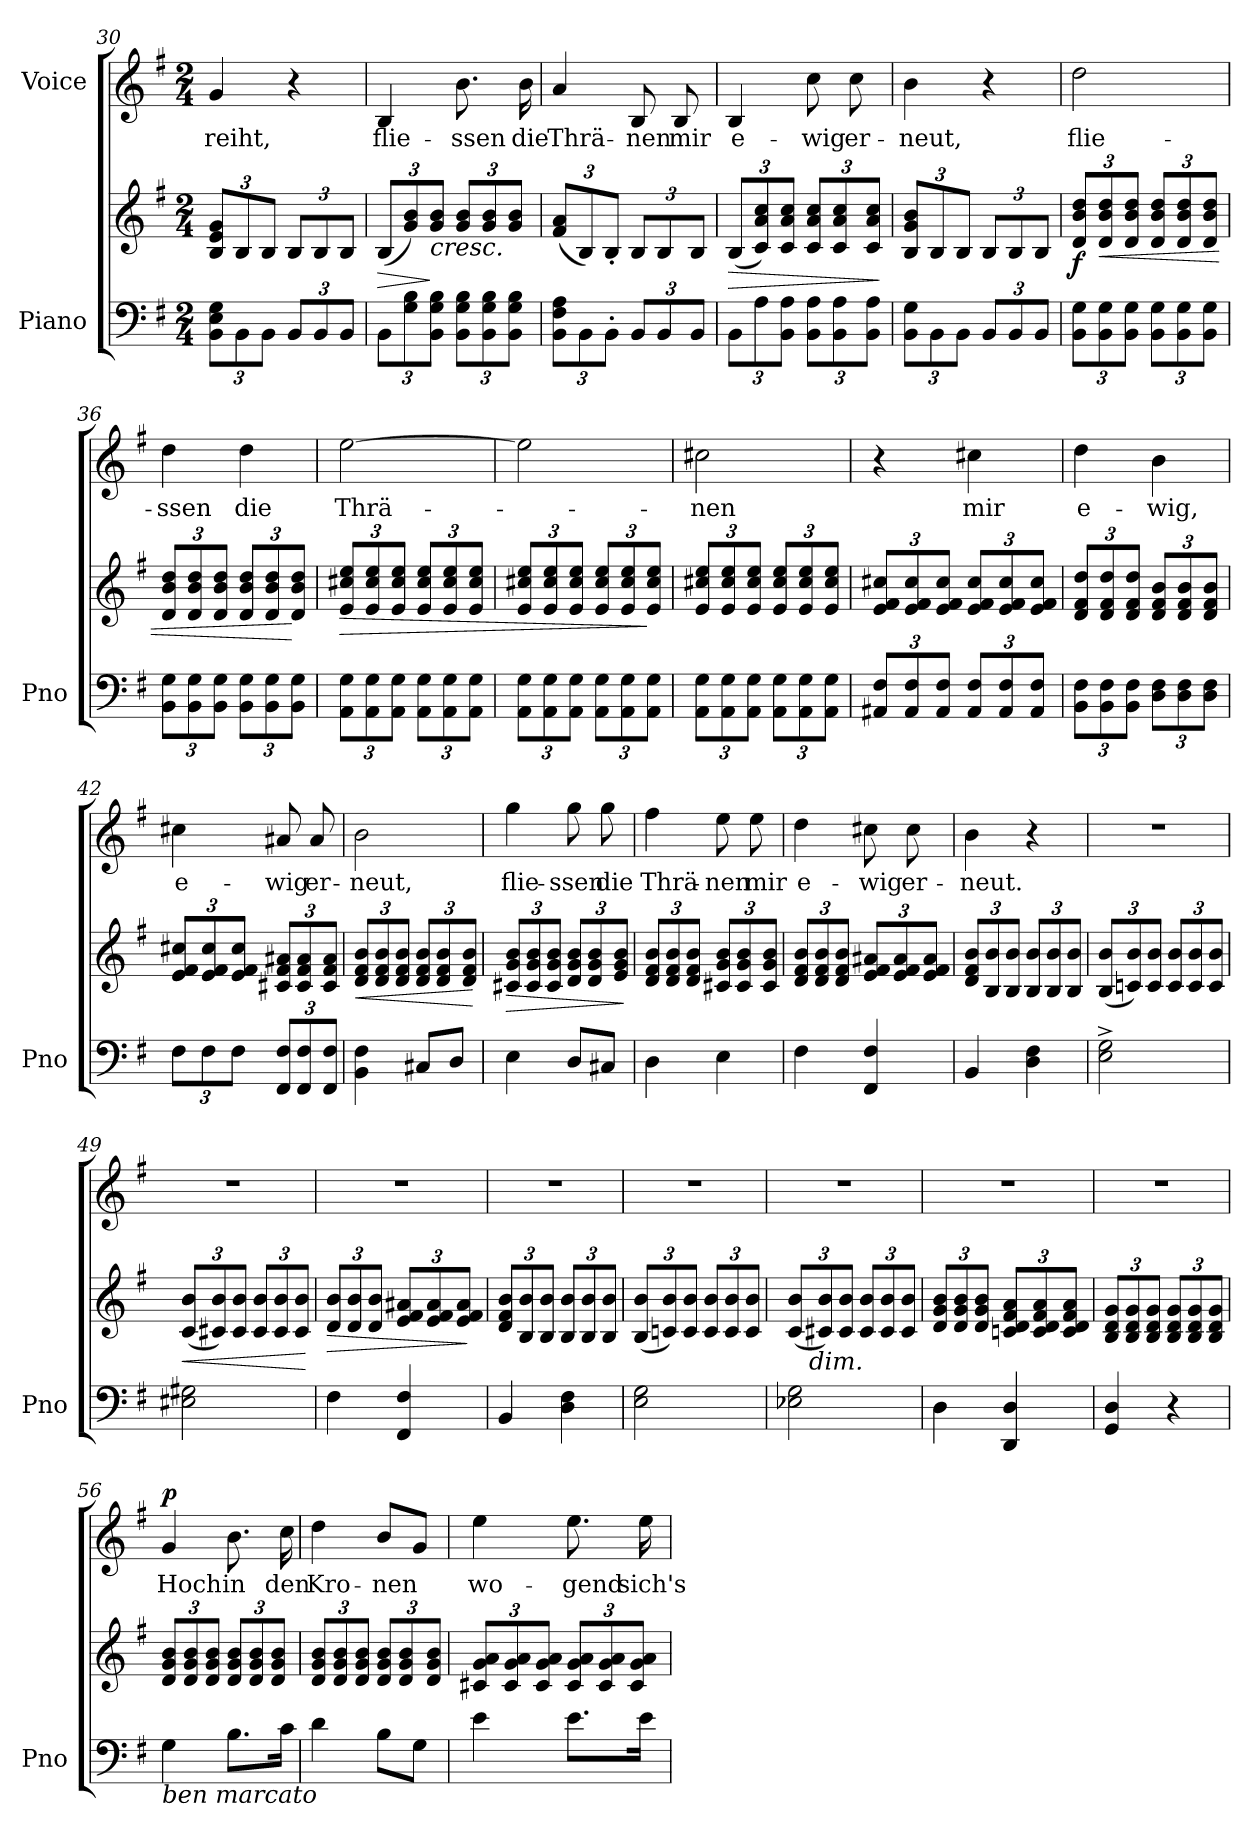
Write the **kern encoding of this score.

**kern	**kern	**dynam	**kern	**text	**dynam
*part2	*part2	*part2	*part1	*part1	*part1
*staff3	*staff2	*staff2/3	*staff1	*staff1	*staff1
*I"Piano	*	*	*I"Voice	*	*
*I'Pno	*	*	*	*	*
*clefF4	*clefG2	*	*clefG2	*	*
*k[f#]	*k[f#]	*	*k[f#]	*	*
*M2/4	*M2/4	*	*M2/4	*	*
*Xbrackettup	*Xbrackettup	*	*	*	*
=30	=30	=30	=30	=30	=30
!	!	!	!	!LO:LY:b	!
12BB\ 12E\ 12G\L	12B/ 12e/ 12g/L	.	4g/	reiht,	.
12BB\	12B/	.	.	.	.
12BB\J	12B/J	.	.	.	.
12BB/L	12B/L	.	4r	.	.
12BB/	12B/	.	.	.	.
12BB/J	12B/J	.	.	.	.
=31	=31	=31	=31	=31	=31
!	!	!LO:HP:b	!	!LO:LY:b	!
12BB\L	(<12B/L	>	4B/	flie-	.
12G\ 12B\	12g/ 12b/)	.	.	.	.
!	!LO:TX:b:i:t=cresc.	!	!	!	!
12BB\ 12G\ 12B\J	12g/ 12b/J	]	.	.	.
!	!	!	!	!LO:LY:b	!
12BB\ 12G\ 12B\L	12g/ 12b/L	.	8.b\	-ssen	.
12BB\ 12G\ 12B\	12g/ 12b/	.	.	.	.
12BB\ 12G\ 12B\J	12g/ 12b/J	.	.	.	.
!	!	!	!	!LO:LY:b	!
.	.	.	16b\	die	.
=32	=32	=32	=32	=32	=32
!	!	!	!	!LO:LY:b	!
12BB\ 12F#\ 12A\L	(<12f#/ 12a/L	.	4a/	Thrä-	.
12BB\	12B/)	.	.	.	.
12BB'\J	12B'/J	.	.	.	.
!	!	!	!	!LO:LY:b	!
12BB/L	12B/L	.	8B/	-nen	.
12BB/	12B/	.	.	.	.
!	!	!	!	!LO:LY:b	!
.	.	.	8B/	mir	.
12BB/J	12B/J	.	.	.	.
!!LO:PB:g=z
=33	=33	=33	=33	=33	=33
!	!	!LO:HP:b	!	!LO:LY:b	!
12BB\L	(<12B/L	>	4B/	e-	.
12A\	12c/ 12a/ 12cc/)	.	.	.	.
12BB\ 12A\J	12c/ 12a/ 12cc/J	.	.	.	.
!	!	!	!	!LO:LY:b	!
12BB\ 12A\L	12c/ 12a/ 12cc/L	.	8cc\	-wig	.
12BB\ 12A\	12c/ 12a/ 12cc/	.	.	.	.
!	!	!	!	!LO:LY:b	!
.	.	.	8cc\	er-	.
12BB\ 12A\J	12c/ 12a/ 12cc/J	.	.	.	.
.	.	]	.	.	.
=34	=34	=34	=34	=34	=34
!	!	!	!	!LO:LY:b	!
12BB\ 12G\L	12B/ 12g/ 12b/L	.	4b\	-neut,	.
12BB\	12B/	.	.	.	.
12BB\J	12B/J	.	.	.	.
12BB/L	12B/L	.	4r	.	.
12BB/	12B/	.	.	.	.
12BB/J	12B/J	.	.	.	.
=35	=35	=35	=35	=35	=35
!	!	!LO:DY:b	!	!LO:LY:b	!
12BB\ 12G\L	12d/ 12b/ 12dd/L	f	2dd\	flie-	.
!	!	!LO:HP:b	!	!	!
12BB\ 12G\	12d/ 12b/ 12dd/	<	.	.	.
12BB\ 12G\J	12d/ 12b/ 12dd/J	.	.	.	.
12BB\ 12G\L	12d/ 12b/ 12dd/L	.	.	.	.
12BB\ 12G\	12d/ 12b/ 12dd/	.	.	.	.
12BB\ 12G\J	12d/ 12b/ 12dd/J	.	.	.	.
=36	=36	=36	=36	=36	=36
!	!	!	!	!LO:LY:b	!
12BB\ 12G\L	12d/ 12b/ 12dd/L	.	4dd\	-ssen	.
12BB\ 12G\	12d/ 12b/ 12dd/	.	.	.	.
12BB\ 12G\J	12d/ 12b/ 12dd/J	.	.	.	.
!	!	!	!	!LO:LY:b	!
12BB\ 12G\L	12d/ 12b/ 12dd/L	.	4dd\	die	.
12BB\ 12G\	12d/ 12b/ 12dd/	.	.	.	.
12BB\ 12G\J	12d/ 12b/ 12dd/J	[	.	.	.
!!LO:LB:g=z
=37	=37	=37	=37	=37	=37
!	!	!LO:HP:b	!	!LO:LY:b	!
12AA\ 12G\L	12e/ 12cc#X/ 12ee/L	>	[2ee\	Thrä-	.
12AA\ 12G\	12e/ 12cc#/ 12ee/	.	.	.	.
12AA\ 12G\J	12e/ 12cc#/ 12ee/J	.	.	.	.
12AA\ 12G\L	12e/ 12cc#/ 12ee/L	.	.	.	.
12AA\ 12G\	12e/ 12cc#/ 12ee/	.	.	.	.
12AA\ 12G\J	12e/ 12cc#/ 12ee/J	.	.	.	.
=38	=38	=38	=38	=38	=38
12AA\ 12G\L	12e/ 12cc#X/ 12ee/L	.	2ee\]	.	.
12AA\ 12G\	12e/ 12cc#/ 12ee/	.	.	.	.
12AA\ 12G\J	12e/ 12cc#/ 12ee/J	.	.	.	.
12AA\ 12G\L	12e/ 12cc#/ 12ee/L	.	.	.	.
12AA\ 12G\	12e/ 12cc#/ 12ee/	.	.	.	.
12AA\ 12G\J	12e/ 12cc#/ 12ee/J	]	.	.	.
=39	=39	=39	=39	=39	=39
!	!	!	!	!LO:LY:b	!
12AA\ 12G\L	12e/ 12cc#X/ 12ee/L	.	2cc#X\	-nen	.
12AA\ 12G\	12e/ 12cc#/ 12ee/	.	.	.	.
12AA\ 12G\J	12e/ 12cc#/ 12ee/J	.	.	.	.
12AA\ 12G\L	12e/ 12cc#/ 12ee/L	.	.	.	.
12AA\ 12G\	12e/ 12cc#/ 12ee/	.	.	.	.
12AA\ 12G\J	12e/ 12cc#/ 12ee/J	.	.	.	.
=40	=40	=40	=40	=40	=40
12AA#X/ 12F#/L	12e/ 12f#/ 12cc#X/L	.	4r	.	.
12AA#/ 12F#/	12e/ 12f#/ 12cc#/	.	.	.	.
12AA#/ 12F#/J	12e/ 12f#/ 12cc#/J	.	.	.	.
!	!	!	!	!LO:LY:b	!
12AA#/ 12F#/L	12e/ 12f#/ 12cc#/L	.	4cc#X\	mir	.
12AA#/ 12F#/	12e/ 12f#/ 12cc#/	.	.	.	.
12AA#/ 12F#/J	12e/ 12f#/ 12cc#/J	.	.	.	.
!!LO:LB:g=z
=41	=41	=41	=41	=41	=41
!	!	!	!	!LO:LY:b	!
12BB\ 12F#\L	12d/ 12f#/ 12dd/L	.	4dd\	e-	.
12BB\ 12F#\	12d/ 12f#/ 12dd/	.	.	.	.
12BB\ 12F#\J	12d/ 12f#/ 12dd/J	.	.	.	.
!	!	!	!	!LO:LY:b	!
12D\ 12F#\L	12d/ 12f#/ 12b/L	.	4b\	-wig,	.
12D\ 12F#\	12d/ 12f#/ 12b/	.	.	.	.
12D\ 12F#\J	12d/ 12f#/ 12b/J	.	.	.	.
=42	=42	=42	=42	=42	=42
!	!	!	!	!LO:LY:b	!
12F#\L	12e/ 12f#/ 12cc#X/L	.	4cc#X\	e-	.
12F#\	12e/ 12f#/ 12cc#/	.	.	.	.
12F#\J	12e/ 12f#/ 12cc#/J	.	.	.	.
!	!	!	!	!LO:LY:b	!
12FF#/ 12F#/L	12c#X/ 12f#/ 12a#X/L	.	8a#X/	-wig	.
12FF#/ 12F#/	12c#/ 12f#/ 12a#/	.	.	.	.
!	!	!	!	!LO:LY:b	!
.	.	.	8a#/	er-	.
12FF#/ 12F#/J	12c#/ 12f#/ 12a#/J	.	.	.	.
=43	=43	=43	=43	=43	=43
!	!	!LO:HP:b	!	!LO:LY:b	!
4BB\ 4F#\	12d/ 12f#/ 12b/L	<	2b\	-neut,	.
.	12d/ 12f#/ 12b/	.	.	.	.
.	12d/ 12f#/ 12b/J	.	.	.	.
8C#X/L	12d/ 12f#/ 12b/L	.	.	.	.
.	12d/ 12f#/ 12b/	.	.	.	.
8D/J	.	.	.	.	.
.	12d/ 12f#/ 12b/J	.	.	.	.
.	.	[	.	.	.
=44	=44	=44	=44	=44	=44
!	!	!LO:HP:b	!	!LO:LY:b	!
4E\	12c#X/ 12g/ 12b/L	>	4gg\	flie-	.
.	12c#/ 12g/ 12b/	.	.	.	.
.	12c#/ 12g/ 12b/J	.	.	.	.
!	!	!	!	!LO:LY:b	!
8D/L	12d/ 12g/ 12b/L	.	8gg\	-ssen	.
.	12d/ 12g/ 12b/	.	.	.	.
!	!	!	!	!LO:LY:b	!
8C#X/J	.	.	8gg\	die	.
.	12e/ 12g/ 12b/J	.	.	.	.
.	.	]	.	.	.
!!LO:LB:g=z
=45	=45	=45	=45	=45	=45
!	!	!	!	!LO:LY:b	!
4D\	12d/ 12f#/ 12b/L	.	4ff#\	Thrä-	.
.	12d/ 12f#/ 12b/	.	.	.	.
.	12d/ 12f#/ 12b/J	.	.	.	.
!	!	!	!	!LO:LY:b	!
4E\	12c#X/ 12g/ 12b/L	.	8ee\	-nen	.
.	12c#/ 12g/ 12b/	.	.	.	.
!	!	!	!	!LO:LY:b	!
.	.	.	8ee\	mir	.
.	12c#/ 12g/ 12b/J	.	.	.	.
=46	=46	=46	=46	=46	=46
!	!	!	!	!LO:LY:b	!
4F#\	12d/ 12f#/ 12b/L	.	4dd\	e-	.
.	12d/ 12f#/ 12b/	.	.	.	.
.	12d/ 12f#/ 12b/J	.	.	.	.
!	!	!	!	!LO:LY:b	!
4FF#/ 4F#/	12e/ 12f#/ 12a#X/L	.	8cc#X\	-wig	.
.	12e/ 12f#/ 12a#/	.	.	.	.
!	!	!	!	!LO:LY:b	!
.	.	.	8cc#\	er-	.
.	12e/ 12f#/ 12a#/J	.	.	.	.
=47	=47	=47	=47	=47	=47
!	!	!	!	!LO:LY:b	!
4BB/	12d/ 12f#/ 12b/L	.	4b\	neut.	.
.	12B/ 12b/	.	.	.	.
.	12B/ 12b/J	.	.	.	.
4D\ 4F#\	12B/ 12b/L	.	4r	.	.
.	12B/ 12b/	.	.	.	.
.	12B/ 12b/J	.	.	.	.
=48	=48	=48	=48	=48	=48
2E\^ 2G\^	(<12B/ 12b/L	.	2r	.	.
.	12cn/ 12b/)	.	.	.	.
.	12c/ 12b/J	.	.	.	.
.	12c/ 12b/L	.	.	.	.
.	12c/ 12b/	.	.	.	.
.	12c/ 12b/J	.	.	.	.
!!LO:PB:g=z
=49	=49	=49	=49	=49	=49
!	!	!LO:HP:b	!	!	!
2E#X\ 2G#X\	(<12c/ 12b/L	<	2r	.	.
.	12c#X/ 12b/)	.	.	.	.
.	12c#/ 12b/J	.	.	.	.
.	12c#/ 12b/L	.	.	.	.
.	12c#/ 12b/	.	.	.	.
.	12c#/ 12b/J	.	.	.	.
.	.	[	.	.	.
=50	=50	=50	=50	=50	=50
!	!	!LO:HP:b	!	!	!
4F#\	12d/ 12b/L	>	2r	.	.
.	12d/ 12b/	.	.	.	.
.	12d/ 12b/J	.	.	.	.
4FF#/ 4F#/	12e/ 12f#/ 12a#X/L	.	.	.	.
.	12e/ 12f#/ 12a#/	.	.	.	.
.	12e/ 12f#/ 12a#/J	.	.	.	.
.	.	]	.	.	.
=51	=51	=51	=51	=51	=51
4BB/	12d/ 12f#/ 12b/L	.	2r	.	.
.	12B/ 12b/	.	.	.	.
.	12B/ 12b/J	.	.	.	.
4D\ 4F#\	12B/ 12b/L	.	.	.	.
.	12B/ 12b/	.	.	.	.
.	12B/ 12b/J	.	.	.	.
=52	=52	=52	=52	=52	=52
2E\ 2G\	(<12B/ 12b/L	.	2r	.	.
.	12cn/ 12b/)	.	.	.	.
.	12c/ 12b/J	.	.	.	.
.	12c/ 12b/L	.	.	.	.
.	12c/ 12b/	.	.	.	.
.	12c/ 12b/J	.	.	.	.
!!LO:LB:g=z
=53	=53	=53	=53	=53	=53
2E-X\ 2G\	(<12c/ 12b/L	.	2r	.	.
!	!LO:TX:b:i:t=dim.	!	!	!	!
.	12c#X/ 12b/)	.	.	.	.
.	12c#/ 12b/J	.	.	.	.
.	12c#/ 12b/L	.	.	.	.
.	12c#/ 12b/	.	.	.	.
.	12c#/ 12b/J	.	.	.	.
=54	=54	=54	=54	=54	=54
4D\	12d/ 12g/ 12b/L	.	2r	.	.
.	12d/ 12g/ 12b/	.	.	.	.
.	12d/ 12g/ 12b/J	.	.	.	.
4DD/ 4D/	12cn/ 12d/ 12f#/ 12a/L	.	.	.	.
.	12c/ 12d/ 12f#/ 12a/	.	.	.	.
.	12c/ 12d/ 12f#/ 12a/J	.	.	.	.
=55	=55	=55	=55	=55	=55
4GG/ 4D/	12B/ 12d/ 12g/L	.	2r	.	.
.	12B/ 12d/ 12g/	.	.	.	.
.	12B/ 12d/ 12g/J	.	.	.	.
4r	12B/ 12d/ 12g/L	.	.	.	.
.	12B/ 12d/ 12g/	.	.	.	.
.	12B/ 12d/ 12g/J	.	.	.	.
=56	=56	=56	=56	=56	=56
!LO:TX:b:i:t=ben marcato	!	!	!	!	!
!	!	!LO:DY:b=2	!	!LO:LY:b	!
!	!	!LO:DY:n=1:b	!	!	!LO:DY:a
4G\	12d/ 12g/ 12b/L	mp p	4g/	-Hoch	p
.	12d/ 12g/ 12b/	.	.	.	.
.	12d/ 12g/ 12b/J	.	.	.	.
!	!	!	!	!LO:LY:b	!
8.B\L	12d/ 12g/ 12b/L	.	8.b\	in	.
.	12d/ 12g/ 12b/	.	.	.	.
.	12d/ 12g/ 12b/J	.	.	.	.
!	!	!	!	!LO:LY:b	!
16c\Jk	.	.	16cc\	den	.
!!LO:LB:g=z
=57	=57	=57	=57	=57	=57
!	!	!	!	!LO:LY:b	!
4d\	12d/ 12g/ 12b/L	.	4dd\	Kro-	.
.	12d/ 12g/ 12b/	.	.	.	.
.	12d/ 12g/ 12b/J	.	.	.	.
!	!	!	!	!LO:LY:b	!
8B\L	12d/ 12g/ 12b/L	.	8b/L	-nen	.
.	12d/ 12g/ 12b/	.	.	.	.
8G\J	.	.	8g/J	.	.
.	12d/ 12g/ 12b/J	.	.	.	.
=58	=58	=58	=58	=58	=58
!	!	!	!	!LO:LY:b	!
4e\	12c#X/ 12g/ 12a/L	.	4ee\	wo-	.
.	12c#/ 12g/ 12a/	.	.	.	.
.	12c#/ 12g/ 12a/J	.	.	.	.
!	!	!	!	!LO:LY:b	!
8.e\L	12c#/ 12g/ 12a/L	.	8.ee\	-gend	.
.	12c#/ 12g/ 12a/	.	.	.	.
.	12c#/ 12g/ 12a/J	.	.	.	.
!	!	!	!	!LO:LY:b	!
16e\Jk	.	.	16ee\	sich's	.
=	=	=	=	=	=
*-	*-	*-	*-	*-	*-
